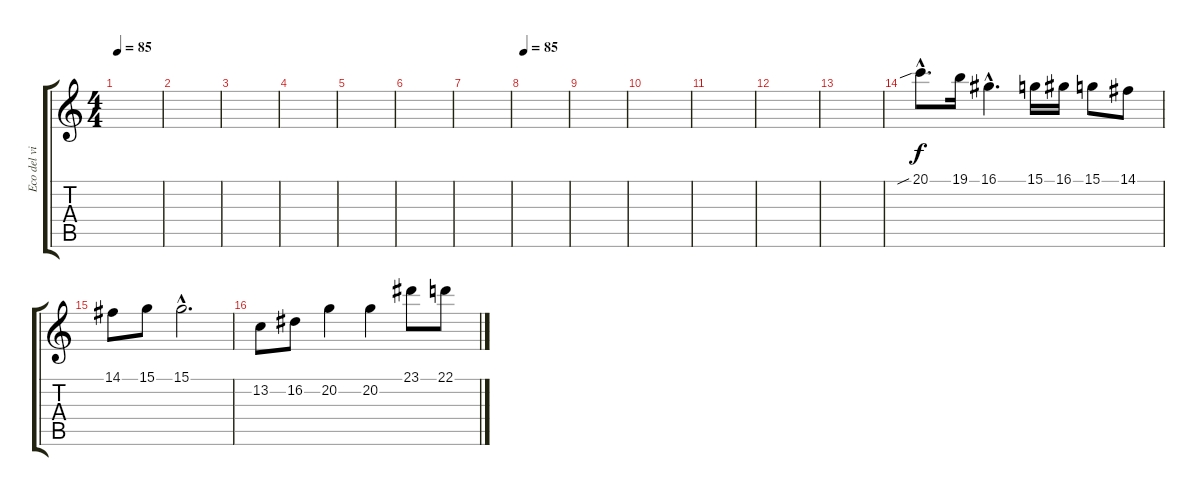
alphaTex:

\track ("Eco del violin" "Eco del vi") {instrument tremolostrings}
\staff {score tabs}
\tuning (E4 B3 G3 D3 A2 E2) {hide}
\ts (4 4)
\tempo 85
\clef g2
\ks c
|
|
|
|
|
|
|
\tempo 85
|
|
|
|
|
|
20.1{sib hac}.8{d} 19.1.16 16.1{hac}.4{d} 15.1.16 16.1.16 15.1.8 14.1.8 |
14.1.8 15.1.8 15.1{hac}.2{d} |
13.2.8 16.2.8 20.2.4 20.2.4 23.1.8 22.1.8
